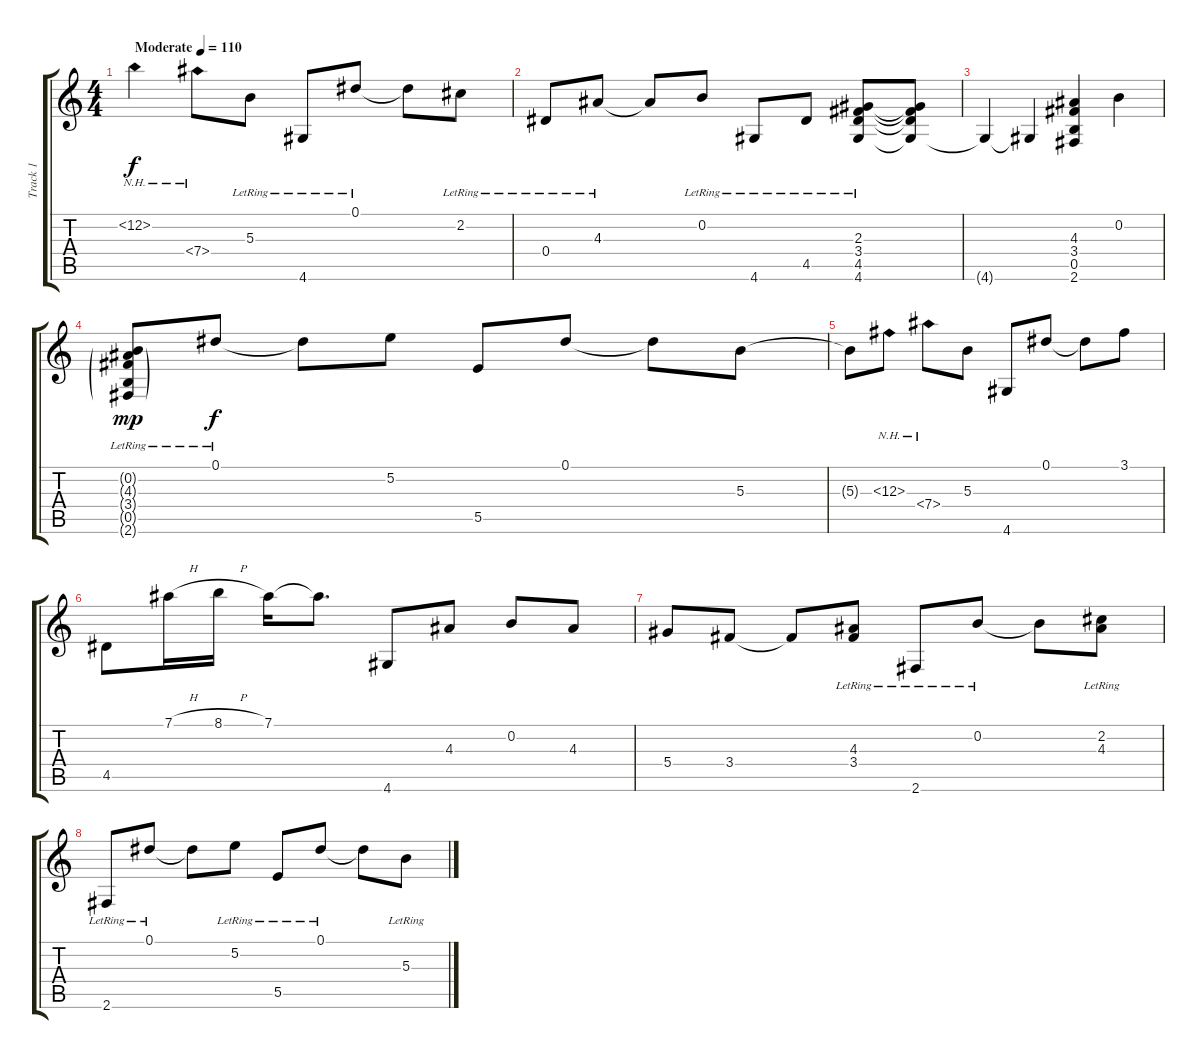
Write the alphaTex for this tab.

\track ("Track 1" "Track 1") {instrument acousticguitarsteel}
\staff {score tabs}
\tuning (Eb4 B3 Gb3 Eb3 B2 E2) {hide}
\ts (4 4)
\tempo (110 "Moderate")
\clef g2
\ks c
12.2{nh}.4{dy f instrument acousticguitarsteel} 7.4{nh}.8 5.3{lr}.8 4.6{lr}.8 0.1{lr}.8 0.1{t}.8 2.2{lr}.8 |
0.4{lr}.8 4.3{lr}.8 4.3{t}.8 0.2{lr}.8 4.6{lr}.8 4.5{lr}.8 (2.3{lr} 3.4{lr} 4.5{lr} 4.6{lr}).8 (2.3{t} 3.4{t} 4.5{t} 4.6{t}).8 |
4.6{t}.4 4.6{t}.4 (4.3 3.4 0.5 2.6).4 0.2.4 |
(0.2{g lr} 4.3{g lr} 3.4{g lr} 0.5{g} 2.6{g}).8{dy mp} 0.1{lr}.8{dy f} 0.1{t}.8 5.2.8 5.5.8 0.1.8 0.1{t}.8 5.3.8 |
5.3{t}.8 12.3{nh}.8 7.4{nh}.8 5.3.8 4.6.8 0.1.8 0.1{t}.8 3.1.8 |
4.5.8 7.1{h}.16 8.1{h}.16 7.1.16 7.1{t}.8{d} 4.6.8 4.3.8 0.2.8 4.3.8 |
5.4.8 3.4.8 3.4{t}.8 (4.3{lr} 3.4{lr}).8 2.6{lr}.8 0.2{lr}.8 0.2{t}.8 (2.2{lr} 4.3{lr}).8 |
2.6{lr}.8 0.1{lr}.8 0.1{t}.8 5.2{lr}.8 5.5{lr}.8 0.1{lr}.8 0.1{t}.8 5.3{lr}.8
